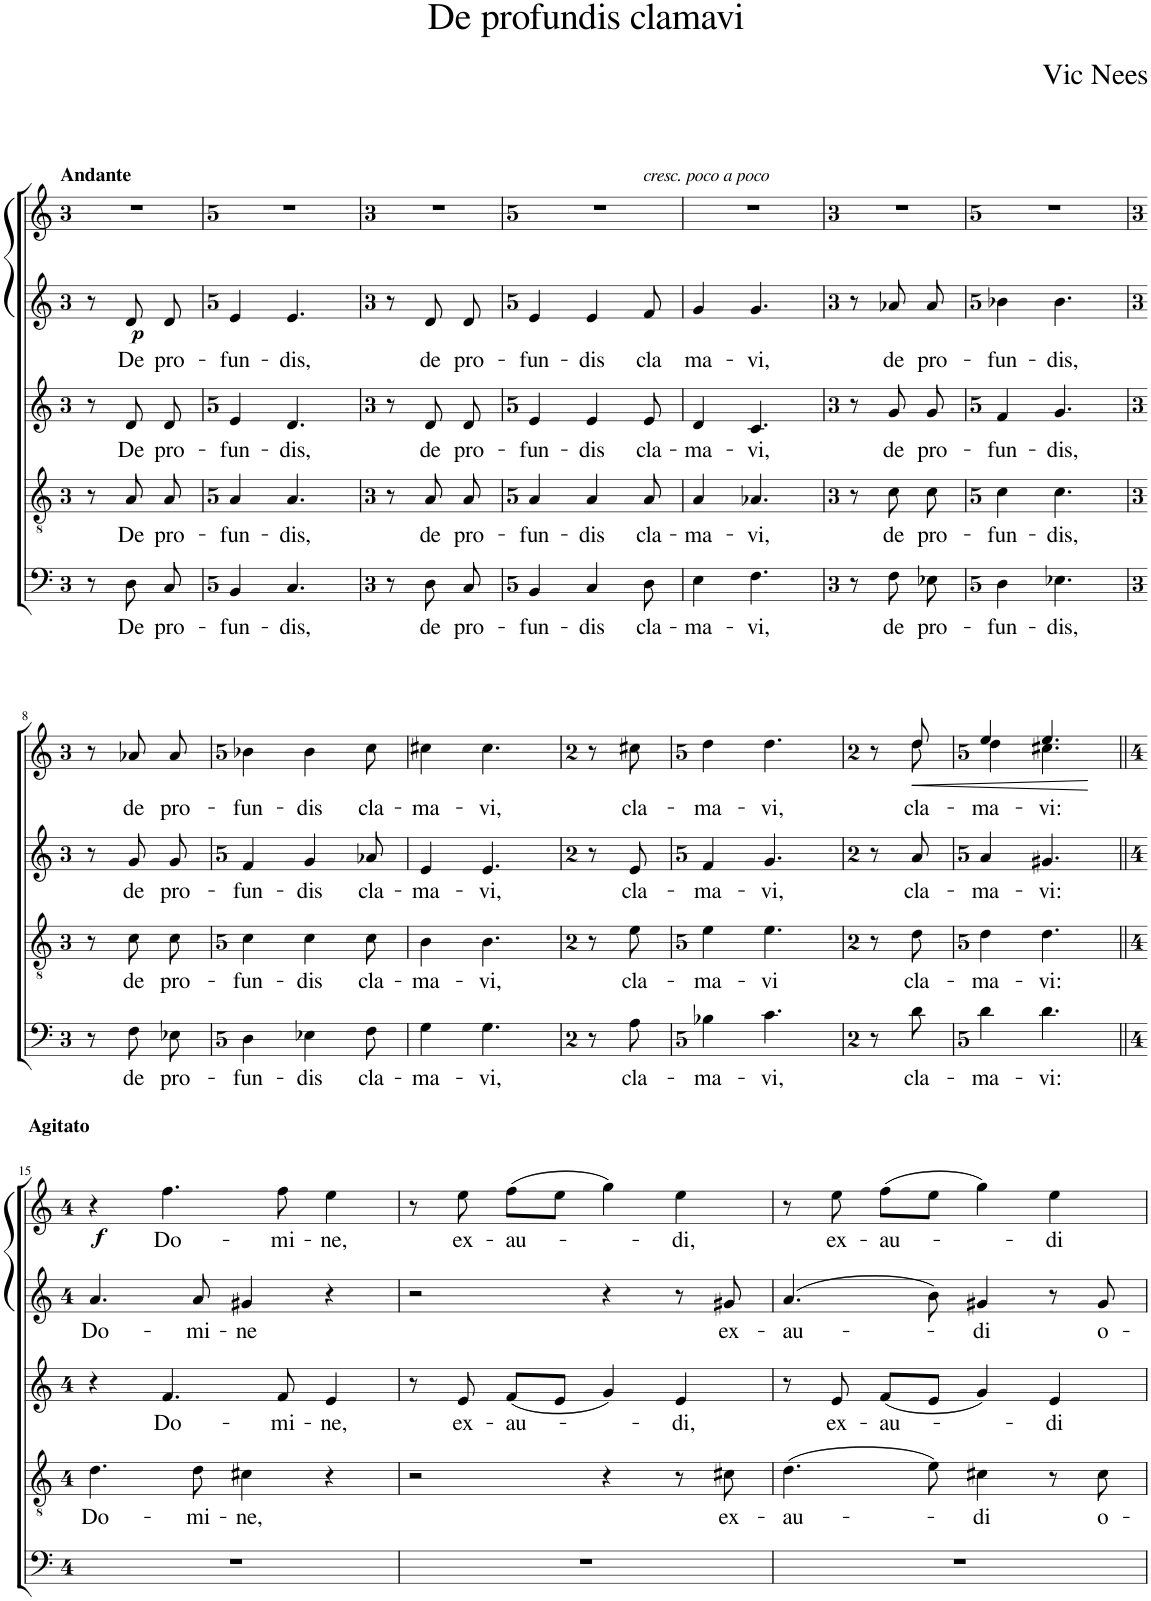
**kern	**text	**kern	**text	**kern	**text	**kern	**text	**dynam	**kern	**text	**dynam
*part5	*part5	*part4	*part4	*part3	*part3	*part2	*part2	*part2	*part1	*part1	*part1
*staff5	*staff5	*staff4	*staff4	*staff3	*staff3	*staff2	*staff2	*staff2	*staff1	*staff1	*staff1
*I"Bass	*	*I"Ténor	*	*I"Alto	*	*I"Soprano	*	*	*I"Soprano	*	*
*clefF4	*	*clefGv2	*	*clefG2	*	*clefG2	*	*	*clefG2	*	*
*k[]	*	*k[]	*	*k[]	*	*k[]	*	*	*k[]	*	*
*M3/8	*	*M3/8	*	*M3/8	*	*M3/8	*	*	*M3/8	*	*
=1	=1	=1	=1	=1	=1	=1	=1	=1	=1	=1	=1
!	!	!	!	!	!	!	!	!	!LO:TX:a:B:t=Andante	!	!
8r	.	8r	.	8r	.	8r	.	.	4.r	.	.
!	!LO:LY:b	!	!LO:LY:b	!	!LO:LY:b	!	!LO:LY:b	!LO:DY:b	!	!	!
8D/L	De	8A/L	De	8d/	De	8d/L	De	p	.	.	.
!	!LO:LY:b	!	!LO:LY:b	!	!LO:LY:b	!	!LO:LY:b	!	!	!	!
8C/J	pro-	8A/J	pro-	8d/	pro-	8d/J	pro-	.	.	.	.
=2	=2	=2	=2	=2	=2	=2	=2	=2	=2	=2	=2
*M5/8	*	*M5/8	*	*M5/8	*	*M5/8	*	*	*M5/8	*	*
!	!LO:LY:b	!	!LO:LY:b	!	!LO:LY:b	!	!LO:LY:b	!	!	!	!
4BB/	-fun-	4A/	-fun-	4e/	-fun-	4e/	-fun-	.	8%5r	.	.
!	!LO:LY:b	!	!LO:LY:b	!	!LO:LY:b	!	!LO:LY:b	!	!	!	!
4.C/	-dis,	4.A/	-dis,	4.d/	-dis,	4.e/	-dis,	.	.	.	.
=3	=3	=3	=3	=3	=3	=3	=3	=3	=3	=3	=3
*M3/8	*	*M3/8	*	*M3/8	*	*M3/8	*	*	*M3/8	*	*
8r	.	8r	.	8r	.	8r	.	.	4.r	.	.
!	!LO:LY:b	!	!LO:LY:b	!	!LO:LY:b	!	!LO:LY:b	!	!	!	!
8D/L	de	8A/L	de	8d/	de	8d/L	de	.	.	.	.
!	!LO:LY:b	!	!LO:LY:b	!	!LO:LY:b	!	!LO:LY:b	!	!	!	!
8C/J	pro-	8A/J	pro-	8d/	pro-	8d/J	pro-	.	.	.	.
=4	=4	=4	=4	=4	=4	=4	=4	=4	=4	=4	=4
*M5/8	*	*M5/8	*	*M5/8	*	*M5/8	*	*	*M5/8	*	*
!	!LO:LY:b	!	!LO:LY:b	!	!LO:LY:b	!	!LO:LY:b	!	!	!	!
*	*	*	*	*	*	*	*	*	*^	*	*
4BB/	-fun-	4A/	-fun-	4e/	-fun-	4e/	-fun-	.	8%5r	2ryy	.	.
!	!LO:LY:b	!	!LO:LY:b	!	!LO:LY:b	!	!LO:LY:b	!	!	!	!	!
4C/	-dis	4A/	-dis	4e/	-dis	4e/	-dis	.	.	.	.	.
!	!	!	!	!	!	!	!	!	!	!LO:TX:a:i:t=cresc. poco a poco	!	!
!	!LO:LY:b	!	!LO:LY:b	!	!LO:LY:b	!	!LO:LY:b	!	!	!	!	!
8D\	cla-	8A/	cla-	8e/	cla-	8f/	cla	.	.	8ryy	.	.
=5	=5	=5	=5	=5	=5	=5	=5	=5	=5	=5	=5	=5
!	!LO:LY:b	!	!LO:LY:b	!	!LO:LY:b	!	!LO:LY:b	!	!	!	!	!
*	*	*	*	*	*	*	*	*	*v	*v	*	*
4E\	-ma-	4A/	-ma-	4d/	-ma-	4g/	ma-	.	8%5r	.	.
!	!LO:LY:b	!	!LO:LY:b	!	!LO:LY:b	!	!LO:LY:b	!	!	!	!
4.F\	-vi,	4.A-X/	-vi,	4.c/	-vi,	4.g/	-vi,	.	.	.	.
=6	=6	=6	=6	=6	=6	=6	=6	=6	=6	=6	=6
*M3/8	*	*M3/8	*	*M3/8	*	*M3/8	*	*	*M3/8	*	*
8r	.	8r	.	8r	.	8r	.	.	4.r	.	.
!	!LO:LY:b	!	!LO:LY:b	!	!LO:LY:b	!	!LO:LY:b	!	!	!	!
8F\L	de	8c\L	de	8g/	de	8a-X/L	de	.	.	.	.
!	!LO:LY:b	!	!LO:LY:b	!	!LO:LY:b	!	!LO:LY:b	!	!	!	!
8E-X\J	pro-	8c\J	pro-	8g/	pro-	8a-/J	pro-	.	.	.	.
=7	=7	=7	=7	=7	=7	=7	=7	=7	=7	=7	=7
*M5/8	*	*M5/8	*	*M5/8	*	*M5/8	*	*	*M5/8	*	*
!	!LO:LY:b	!	!LO:LY:b	!	!LO:LY:b	!	!LO:LY:b	!	!	!	!
4D\	-fun-	4c\	-fun-	4f/	-fun-	4b-X\	-fun-	.	8%5r	.	.
!	!LO:LY:b	!	!LO:LY:b	!	!LO:LY:b	!	!LO:LY:b	!	!	!	!
4.E-X\	-dis,	4.c\	-dis,	4.g/	-dis,	4.b-\	-dis,	.	.	.	.
!!LO:LB:g=z
=8	=8	=8	=8	=8	=8	=8	=8	=8	=8	=8	=8
*M3/8	*	*M3/8	*	*M3/8	*	*M3/8	*	*	*M3/8	*	*
8r	.	8r	.	8r	.	8r	.	.	4.r	.	.
!	!LO:LY:b	!	!LO:LY:b	!	!LO:LY:b	!	!LO:LY:b	!	!	!	!
8F\L	de	8c\L	de	8g/	de	8a-X/L	de	.	.	.	.
!	!LO:LY:b	!	!LO:LY:b	!	!LO:LY:b	!	!LO:LY:b	!	!	!	!
8E-X\J	pro-	8c\J	pro-	8g/	pro-	8a-/J	pro-	.	.	.	.
=9	=9	=9	=9	=9	=9	=9	=9	=9	=9	=9	=9
*M5/8	*	*M5/8	*	*M5/8	*	*M5/8	*	*	*M5/8	*	*
!	!LO:LY:b	!	!LO:LY:b	!	!LO:LY:b	!	!LO:LY:b	!	!	!	!
4D\	-fun-	4c\	-fun-	4f/	-fun-	4b-X\	-fun-	.	8%5r	.	.
!	!LO:LY:b	!	!LO:LY:b	!	!LO:LY:b	!	!LO:LY:b	!	!	!	!
4E-X\	-dis	4c\	-dis	4g/	-dis	4b-\	-dis	.	.	.	.
!	!LO:LY:b	!	!LO:LY:b	!	!LO:LY:b	!	!LO:LY:b	!	!	!	!
8F\	cla-	8c\	cla-	8a-X/	cla-	8cc\	cla-	.	.	.	.
=10	=10	=10	=10	=10	=10	=10	=10	=10	=10	=10	=10
!	!LO:LY:b	!	!LO:LY:b	!	!LO:LY:b	!	!LO:LY:b	!	!	!	!
4G\	-ma-	4B\	-ma-	4e/	-ma-	4cc#X\	-ma-	.	8%5r	.	.
!	!LO:LY:b	!	!LO:LY:b	!	!LO:LY:b	!	!LO:LY:b	!	!	!	!
4.G\	-vi,	4.B\	-vi,	4.e/	-vi,	4.cc#\	-vi,	.	.	.	.
=11	=11	=11	=11	=11	=11	=11	=11	=11	=11	=11	=11
*M2/8	*	*M2/8	*	*M2/8	*	*M2/8	*	*	*M2/8	*	*
8r	.	8r	.	8r	.	8r	.	.	4r	.	.
!	!LO:LY:b	!	!LO:LY:b	!	!LO:LY:b	!	!LO:LY:b	!	!	!	!
8A\	cla-	8e\	cla-	8e/	cla-	8cc#X\	cla-	.	.	.	.
=12	=12	=12	=12	=12	=12	=12	=12	=12	=12	=12	=12
*M5/8	*	*M5/8	*	*M5/8	*	*M5/8	*	*	*M5/8	*	*
!	!LO:LY:b	!	!LO:LY:b	!	!LO:LY:b	!	!LO:LY:b	!	!	!	!
4B-X\	-ma-	4e\	-ma-	4f/	-ma-	4dd\	-ma-	.	8%5r	.	.
!	!LO:LY:b	!	!LO:LY:b	!	!LO:LY:b	!	!LO:LY:b	!	!	!	!
4.c\	-vi,	4.e\	-vi	4.g/	-vi,	4.dd\	-vi,	.	.	.	.
=13	=13	=13	=13	=13	=13	=13	=13	=13	=13	=13	=13
*M2/8	*	*M2/8	*	*M2/8	*	*M2/8	*	*	*M2/8	*	*
*	*	*	*	*	*	*^	*	*	*	*	*
8r	.	8r	.	8r	.	8r	8ryy	.	.	4r	.	.
!	!LO:LY:b	!	!LO:LY:b	!	!LO:LY:b	!	!	!LO:LY:b	!LO:HP:b	!	!	!
8d\	cla-	8d\	cla-	8a/	cla-	8dd/	8dd\	cla-	<	.	.	.
=14	=14	=14	=14	=14	=14	=14	=14	=14	=14	=14	=14	=14
*M5/8	*	*M5/8	*	*M5/8	*	*M5/8	*	*	*	*M5/8	*	*
!	!LO:LY:b	!	!LO:LY:b	!	!LO:LY:b	!	!	!LO:LY:b	!	!	!	!
4d\	-ma-	4d\	-ma-	4a/	-ma-	4ee/	4dd\	-ma-	.	8%5r	.	.
!	!LO:LY:b	!	!LO:LY:b	!	!LO:LY:b	!	!	!LO:LY:b	!	!	!	!
4.d\	-vi:	4.d\	-vi:	4.g#X/	-vi:	4.ee/	4.cc#X\	-vi:	.	.	.	.
*	*	*	*	*	*	*v	*v	*	*	*	*	*
.	.	.	.	.	.	.	.	[	.	.	.
!!LO:LB:g=z
=15||	=15||	=15||	=15||	=15||	=15||	=15||	=15||	=15||	=15||	=15||	=15||
*M4/4	*	*M4/4	*	*M4/4	*	*M4/4	*	*	*M4/4	*	*
*^	*	*	*	*	*	*	*	*	*	*	*
!	!	!	!	!	!	!	!	!	!	!LO:TX:a:B:t=Agitato	!	!
!	!	!	!	!LO:LY:b	!	!	!	!LO:LY:b	!	!	!	!LO:DY:b
1r	1DD	.	4.d\	Do-	4r	.	4.a/	Do-	.	4r	.	f
!	!	!	!	!	!	!LO:LY:b	!	!	!	!	!LO:LY:b	!
.	.	.	.	.	4.f/	Do-	.	.	.	4.ff\	Do-	.
!	!	!	!	!LO:LY:b	!	!	!	!LO:LY:b	!	!	!	!
.	.	.	8d\	-mi-	.	.	8a/	-mi-	.	.	.	.
!	!	!	!	!LO:LY:b	!	!	!	!LO:LY:b	!	!	!	!
.	.	.	4c#X\	-ne,	.	.	4g#X/	-ne	.	.	.	.
!	!	!	!	!	!	!LO:LY:b	!	!	!	!	!LO:LY:b	!
.	.	.	.	.	8f/	-mi-	.	.	.	8ff\	-mi-	.
!	!	!	!	!	!	!LO:LY:b	!	!	!	!	!LO:LY:b	!
.	.	.	4r	.	4e/	-ne,	4r	.	.	4ee\	-ne,	.
*v	*v	*	*	*	*	*	*	*	*	*	*	*
=16	=16	=16	=16	=16	=16	=16	=16	=16	=16	=16	=16
1r	.	2r	.	8r	.	2r	.	.	8r	.	.
!	!	!	!	!	!LO:LY:b	!	!	!	!	!LO:LY:b	!
.	.	.	.	8e/	ex-	.	.	.	8ee\	ex-	.
!	!	!	!	!	!LO:LY:b	!	!	!	!	!LO:LY:b	!
.	.	.	.	(8f/L	-au-	.	.	.	(8ff\L	-au-	.
.	.	.	.	8e/J	.	.	.	.	8ee\J	.	.
.	.	4r	.	4g/)	.	4r	.	.	4gg\)	.	.
!	!	!	!	!	!LO:LY:b	!	!	!	!	!LO:LY:b	!
.	.	8r	.	4e/	-di,	8r	.	.	4ee\	-di,	.
!	!	!	!LO:LY:b	!	!	!	!LO:LY:b	!	!	!	!
.	.	8c#X\	ex-	.	.	8g#X/	ex-	.	.	.	.
=17	=17	=17	=17	=17	=17	=17	=17	=17	=17	=17	=17
!	!	!	!LO:LY:b	!	!	!	!LO:LY:b	!	!	!	!
1r	.	(4.d\	-au-	8r	.	(4.a/	-au-	.	8r	.	.
!	!	!	!	!	!LO:LY:b	!	!	!	!	!LO:LY:b	!
.	.	.	.	8e/	ex-	.	.	.	8ee\	ex-	.
!	!	!	!	!	!LO:LY:b	!	!	!	!	!LO:LY:b	!
.	.	.	.	(8f/L	-au-	.	.	.	(8ff\L	-au-	.
.	.	8e\)	.	8e/J	.	8b\)	.	.	8ee\J	.	.
!	!	!	!LO:LY:b	!	!	!	!LO:LY:b	!	!	!	!
.	.	4c#X\	-di	4g/)	.	4g#X/	-di	.	4gg\)	.	.
!	!	!	!	!	!LO:LY:b	!	!	!	!	!LO:LY:b	!
.	.	8r	.	4e/	-di	8r	.	.	4ee\	-di	.
!	!	!	!LO:LY:b	!	!	!	!LO:LY:b	!	!	!	!
.	.	8c#\	o-	.	.	8g#/	o-	.	.	.	.
=	=	=	=	=	=	=	=	=	=	=	=
*-	*-	*-	*-	*-	*-	*-	*-	*-	*-	*-	*-
